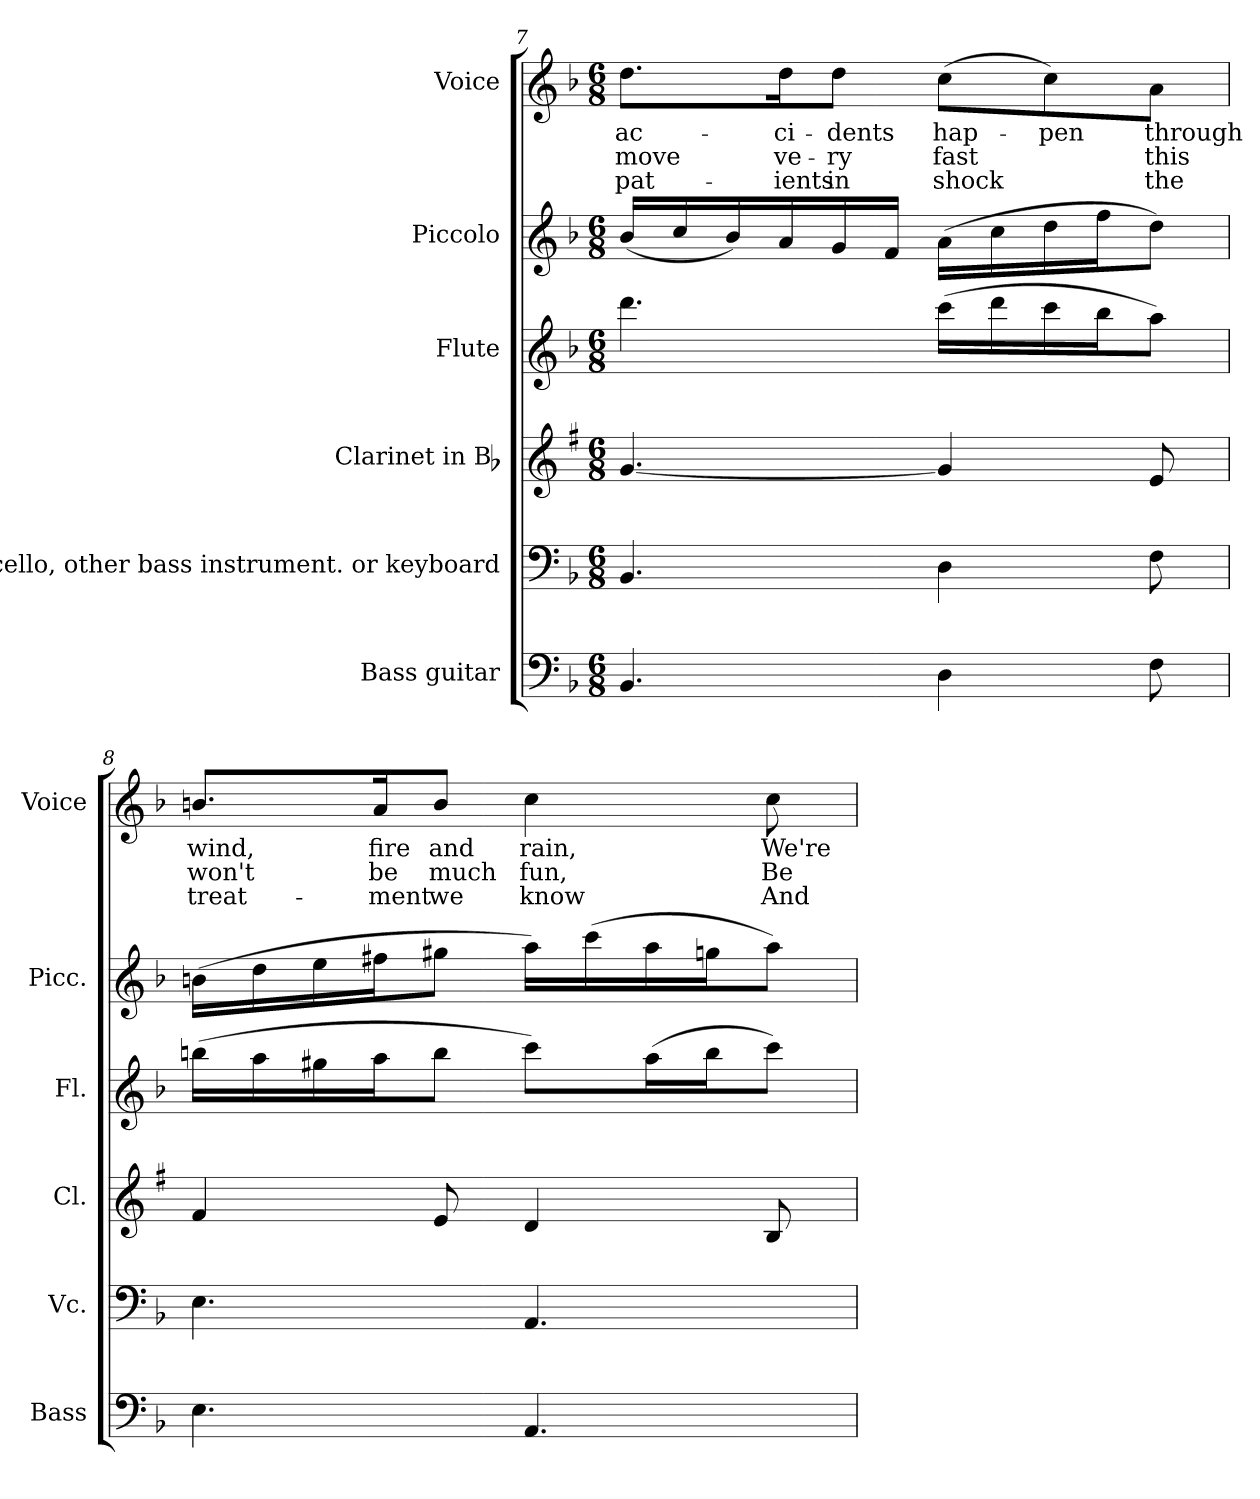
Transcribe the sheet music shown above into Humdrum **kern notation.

**kern	**kern	**kern	**kern	**kern	**kern	**text	**text	**text
*part6	*part5	*part4	*part3	*part2	*part1	*part1	*part1	*part1
*staff6	*staff5	*staff4	*staff3	*staff2	*staff1	*staff1	*staff1	*staff1
*I"Bass guitar	*I"Violoncello,  other bass instrument. or keyboard	*I"Clarinet in Bb	*I"Flute	*I"Piccolo	*I"Voice	*	*	*
*I'Bass	*I'Vc.	*I'Cl.	*I'Fl.	*I'Picc.	*I'Voice	*	*	*
!!LO:PB:g=z
*clefF4	*clefF4	*clefG2	*clefG2	*clefG2	*clefG2	*	*	*
*ITrd7c12	*	*ITrd1c2	*	*ITrd-7c-12	*	*	*	*
*k[b-]	*k[b-]	*k[b-]	*k[b-]	*k[b-]	*k[b-]	*	*	*
*F:	*F:	*F:	*F:	*F:	*F:	*	*	*
*M6/8	*M6/8	*M6/8	*M6/8	*M6/8	*M6/8	*	*	*
=7	=7	=7	=7	=7	=7	=7	=7	=7
!	!	!	!	!	!	!LO:LY:b:color=#000000	!LO:LY:b:color=#000000	!LO:LY:b:color=#000000
4.BBB-i/	4.BB-i/	[4.fi/	4.dddi\	(16bb-i/LL	8.ddi\L	ac-	move	pat-
.	.	.	.	16ccci/	.	.	.	.
.	.	.	.	16bb-i/)	.	.	.	.
!	!	!	!	!	!	!LO:LY:b:color=#000000	!LO:LY:b:color=#000000	!LO:LY:b:color=#000000
.	.	.	.	16aai/	16ddi\k	-ci-	ve-	-ients
!	!	!	!	!	!	!LO:LY:b:color=#000000	!LO:LY:b:color=#000000	!LO:LY:b:color=#000000
.	.	.	.	16ggi/	8ddi\J	-dents	-ry	in
.	.	.	.	16ffi/JJ	.	.	.	.
!	!	!	!	!	!	!LO:LY:b:color=#000000	!LO:LY:b:color=#000000	!LO:LY:b:color=#000000
4DDi\	4Di\	4fi/]	(16ccci\LL	(16aai\LL	(8cci\L	hap-	fast	shock
.	.	.	16dddi\	16ccci\	.	.	.	.
!	!	!	!	!	!	!LO:LY:b:color=#000000	!	!
.	.	.	16ccci\	16dddi\	8cci\)	-pen	.	.
.	.	.	16bb-i\J	16fffi\J	.	.	.	.
!	!	!	!	!	!	!LO:LY:b:color=#000000	!LO:LY:b:color=#000000	!LO:LY:b:color=#000000
8FFi\	8Fi\	8di/	8aai\J)	8dddi\J)	8ai\J	through	this	the
=8	=8	=8	=8	=8	=8	=8	=8	=8
!	!	!	!	!	!	!LO:LY:b:color=#000000	!LO:LY:b:color=#000000	!LO:LY:b:color=#000000
4.EEi\	4.Ei\	4ei/	(16bbni\LL	(16bbni\LL	8.bni/L	wind,	won't	treat-
.	.	.	16aai\	16dddi\	.	.	.	.
.	.	.	16gg#Xi\	16eeei\	.	.	.	.
!	!	!	!	!	!	!LO:LY:b:color=#000000	!LO:LY:b:color=#000000	!LO:LY:b:color=#000000
.	.	.	16aai\J	16fff#Xi\J	16ai/k	fire	be	-ment
!	!	!	!	!	!	!LO:LY:b:color=#000000	!LO:LY:b:color=#000000	!LO:LY:b:color=#000000
.	.	8di/	8bbi\J	8ggg#Xi\J	8bi/J	and	much	we
!	!	!	!	!	!	!LO:LY:b:color=#000000	!LO:LY:b:color=#000000	!LO:LY:b:color=#000000
4.AAAi/	4.AAi/	4ci/	8ccci\L)	16aaai\LL)	4cci\	rain,	fun,	know
.	.	.	.	(16cccci\	.	.	.	.
.	.	.	(16aai\L	16aaai\	.	.	.	.
.	.	.	16bbi\J	16gggni\J	.	.	.	.
!	!	!	!	!	!	!LO:LY:b:color=#000000	!LO:LY:b:color=#000000	!LO:LY:b:color=#000000
.	.	8Ai/	8ccci\J)	8aaai\J)	8cci\	We're	Be	And
=	=	=	=	=	=	=	=	=
*-	*-	*-	*-	*-	*-	*-	*-	*-
